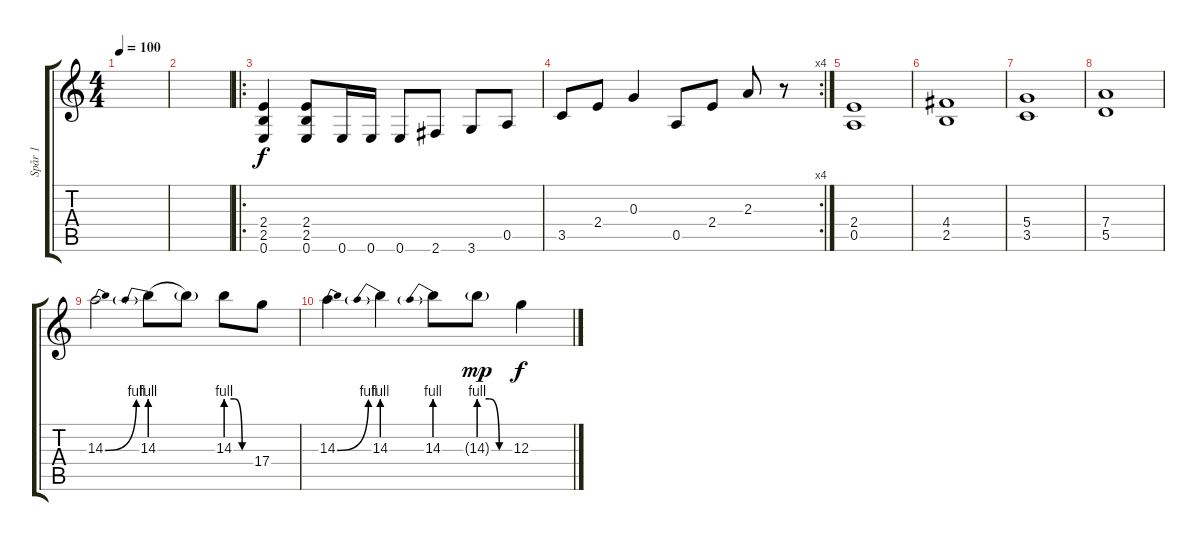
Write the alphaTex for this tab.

\track ("Spår 1" "Spår 1") {instrument distortionguitar}
\staff {score tabs}
\tuning (E4 B3 G3 D3 A2 E2) {hide}
\ts (4 4)
\tempo 100
\clef g2
\ks c
|
|
\ro
(2.4 2.5 0.6).4 (2.4 2.5 0.6).8 0.6.16 0.6.16 0.6.8 2.6.8 3.6.8 0.5.8 |
\rc 4
3.5.8 2.4.8 0.3.4 0.5.8 2.4.8 2.3.8 r.8 |
(2.4 0.5).1 |
(4.4 2.5).1 |
(5.4 3.5).1 |
(7.4 5.5).1 |
14.3{be (bend 0 0 60 4)}.2 14.3{be (prebend 0 4 60 4)}.8 14.3{t}.8 14.3{be (custom 0 4 20 4 40 0 60 0)}.8 17.4.8 |
14.3{be (bend 0 0 60 4)}.4 14.3{be (prebend 0 4 60 4)}.4 14.3{be (prebend 0 4 60 4)}.8 14.3{be (custom 0 4 20 4 40 0 60 0) g}.8{dy mp} 12.3.4{dy f}
